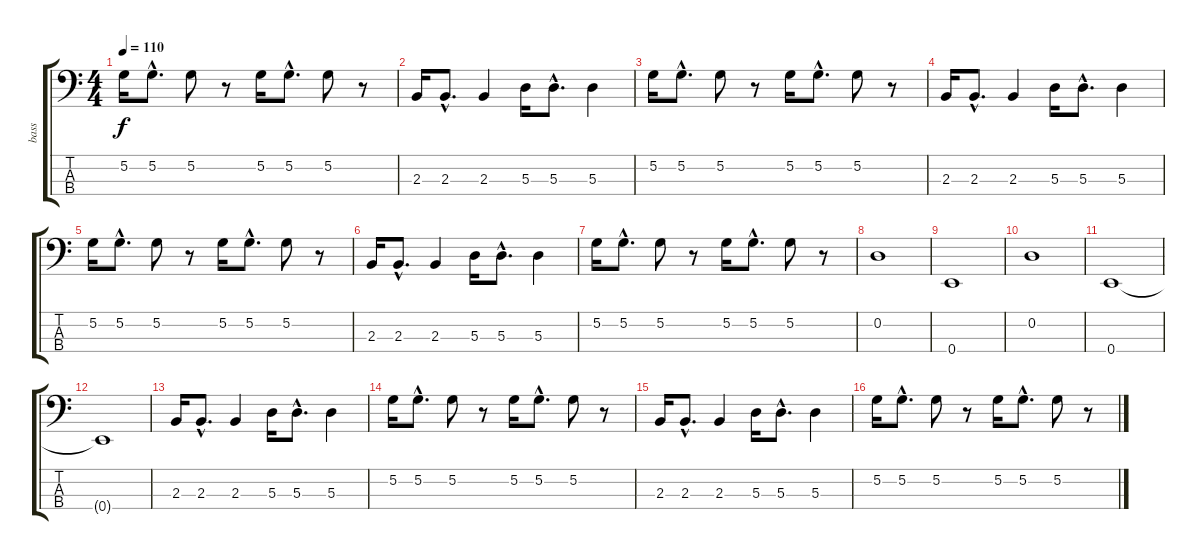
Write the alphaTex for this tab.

\track ("bass" "bass") {instrument electricbassfinger}
\staff {score tabs}
\tuning (G2 D2 A1 E1) {hide}
\ts (4 4)
\tempo 110
\clef f4
\ks c
5.2.16{dy f} 5.2{hac}.8{d} 5.2.8 r.8 5.2.16 5.2{hac}.8{d} 5.2.8 r.8 |
2.3.16 2.3{hac}.8{d} 2.3.4 5.3.16 5.3{hac}.8{d} 5.3.4 |
5.2.16 5.2{hac}.8{d} 5.2.8 r.8 5.2.16 5.2{hac}.8{d} 5.2.8 r.8 |
2.3.16 2.3{hac}.8{d} 2.3.4 5.3.16 5.3{hac}.8{d} 5.3.4 |
5.2.16 5.2{hac}.8{d} 5.2.8 r.8 5.2.16 5.2{hac}.8{d} 5.2.8 r.8 |
2.3.16 2.3{hac}.8{d} 2.3.4 5.3.16 5.3{hac}.8{d} 5.3.4 |
5.2.16 5.2{hac}.8{d} 5.2.8 r.8 5.2.16 5.2{hac}.8{d} 5.2.8 r.8 |
0.2.1 |
0.4.1 |
0.2.1 |
0.4.1 |
0.4{t}.1 |
2.3.16 2.3{hac}.8{d} 2.3.4 5.3.16 5.3{hac}.8{d} 5.3.4 |
5.2.16 5.2{hac}.8{d} 5.2.8 r.8 5.2.16 5.2{hac}.8{d} 5.2.8 r.8 |
2.3.16 2.3{hac}.8{d} 2.3.4 5.3.16 5.3{hac}.8{d} 5.3.4 |
5.2.16 5.2{hac}.8{d} 5.2.8 r.8 5.2.16 5.2{hac}.8{d} 5.2.8 r.8
